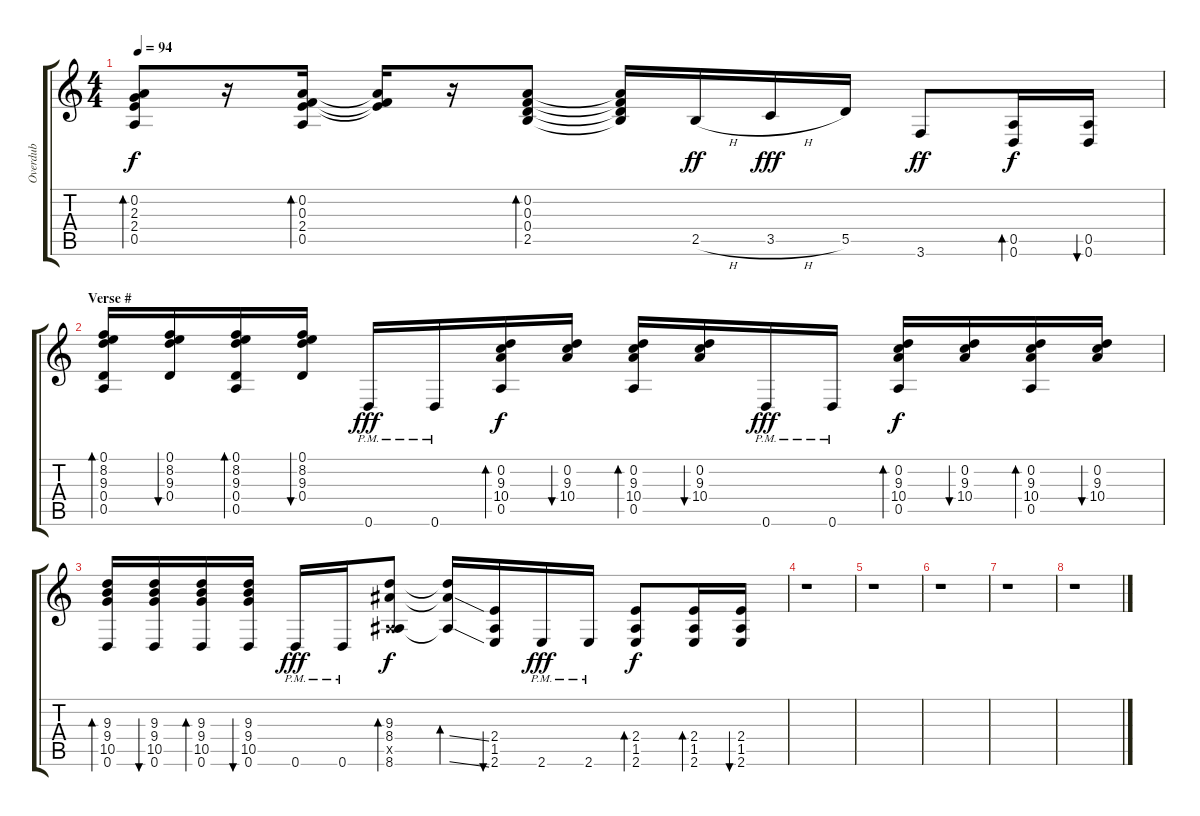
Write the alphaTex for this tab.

\track ("Overdub" "Overdub") {instrument distortionguitar}
\staff {score tabs}
\tuning (E4 A3 F3 D3 A2 D2) {hide}
\ts (4 4)
\tempo 94
\clef g2
\ks c
(0.2 2.3 2.4 0.5).8{bd 30 dy f} r.16 (0.2 0.3 2.4 0.5).16{bd 30} (0.2{t} 0.3{t} 2.4{t}).16 r.16 (0.2 0.3 0.4 2.5).8{bd 30} (0.2{t} 0.3{t} 0.4{t} 2.5{t}).16 2.5{h}.16{dy ff} 3.5{h}.16{dy fff} 5.5.16 3.6.8{dy ff} (0.5 0.6).16{bd 30 dy f} (0.5 0.6).16{bu 30} |
\section ("" "Verse #")
(0.1 8.2 9.3 0.4 0.5).16{bd 30} (0.1 8.2 9.3 0.4).16{bu 30} (0.1 8.2 9.3 0.4 0.5).16{bd 30} (0.1 8.2 9.3 0.4).16{bu 30} 0.6{pm}.16{dy fff} 0.6{pm}.16 (0.2 9.3 10.4 0.5).16{bd 30 dy f} (0.2 9.3 10.4).16{bu 30} (0.2 9.3 10.4 0.5).16{bd 30} (0.2 9.3 10.4).16{bu 30} 0.6{pm}.16{dy fff} 0.6{pm}.16 (0.2 9.3 10.4 0.5).16{bd 30 dy f} (0.2 9.3 10.4).16{bu 30} (0.2 9.3 10.4 0.5).16{bd 30} (0.2 9.3 10.4).16{bu 30} |
(9.3 9.4 10.5 0.6).16{bd 30} (9.3 9.4 10.5 0.6).16{bu 30} (9.3 9.4 10.5 0.6).16{bd 30} (9.3 9.4 10.5 0.6).16{bu 30} 0.6{pm}.16{dy fff} 0.6{pm}.16 (9.3 8.4 0.5{x} 8.6).8{bd 30 dy f} (9.3{t} 8.4{ss t} 8.6{ss t}).16{bd 30} (2.4 1.5 2.6).16{bu 30} 2.6{pm}.16{dy fff} 2.6{pm}.16 (2.4 1.5 2.6).8{bd 30 dy f} (2.4 1.5 2.6).16{bd 30} (2.4 1.5 2.6).16{bu 60} |
r.1 |
r.1 |
r.1 |
r.1 |
r.1
